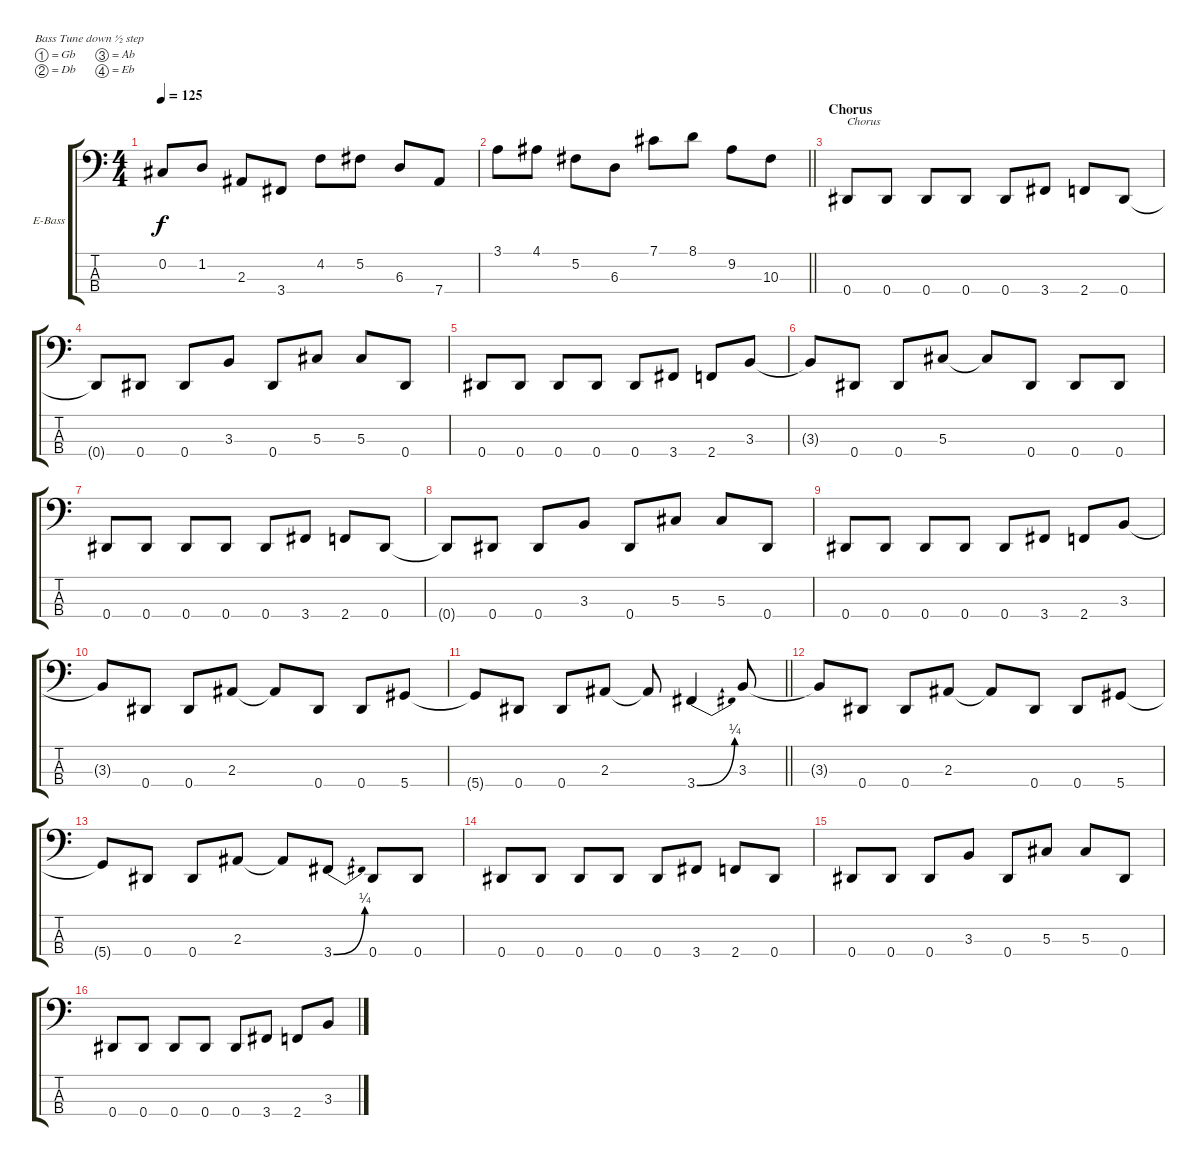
\bracketExtendMode groupsimilarinstruments
\firstSystemTrackNameOrientation horizontal
\otherSystemsTrackNameOrientation horizontal
\track ("David Ellefson" "E-Bass") {instrument electricbassfinger}
\staff {score tabs}
\tuning (Gb2 Db2 Ab1 Eb1)
\ts (4 4)
\tempo 125
\clef f4
\ks c
0.2.8{dy f} 1.2.8 2.3.8 3.4.8 4.2.8 5.2.8 6.3.8 7.4.8 |
\barLineRight lightlight
3.1.8 4.1.8 5.2.8 6.3.8 7.1.8 8.1.8 9.2.8 10.3.8 |
\section ("" "Chorus")
0.4.8{txt "Chorus"} 0.4.8 0.4.8 0.4.8 0.4.8 3.4.8 2.4.8 0.4.8 |
0.4{t}.8 0.4.8 0.4.8 3.3.8 0.4.8 5.3.8 5.3.8 0.4.8 |
0.4.8 0.4.8 0.4.8 0.4.8 0.4.8 3.4.8 2.4.8 3.3.8 |
3.3{t}.8 0.4.8 0.4.8 5.3.8 5.3{t}.8 0.4.8 0.4.8 0.4.8 |
0.4.8 0.4.8 0.4.8 0.4.8 0.4.8 3.4.8 2.4.8 0.4.8 |
0.4{t}.8 0.4.8 0.4.8 3.3.8 0.4.8 5.3.8 5.3.8 0.4.8 |
0.4.8 0.4.8 0.4.8 0.4.8 0.4.8 3.4.8 2.4.8 3.3.8 |
3.3{t}.8 0.4.8 0.4.8 2.3.8 2.3{t}.8 0.4.8 0.4.8 5.4.8 |
\barLineRight lightlight
5.4{t}.8 0.4.8 0.4.8 2.3.8 2.3{t}.8 3.4{be (bend 0 0 60 1)}.4 3.3.8 |
3.3{t}.8 0.4.8 0.4.8 2.3.8 2.3{t}.8 0.4.8 0.4.8 5.4.8 |
5.4{t}.8 0.4.8 0.4.8 2.3.8 2.3{t}.8 3.4{be (bend 0 0 60 1)}.8 0.4.8 0.4.8 |
0.4.8 0.4.8 0.4.8 0.4.8 0.4.8 3.4.8 2.4.8 0.4.8 |
0.4.8 0.4.8 0.4.8 3.3.8 0.4.8 5.3.8 5.3.8 0.4.8 |
0.4.8 0.4.8 0.4.8 0.4.8 0.4.8 3.4.8 2.4.8 3.3.8
